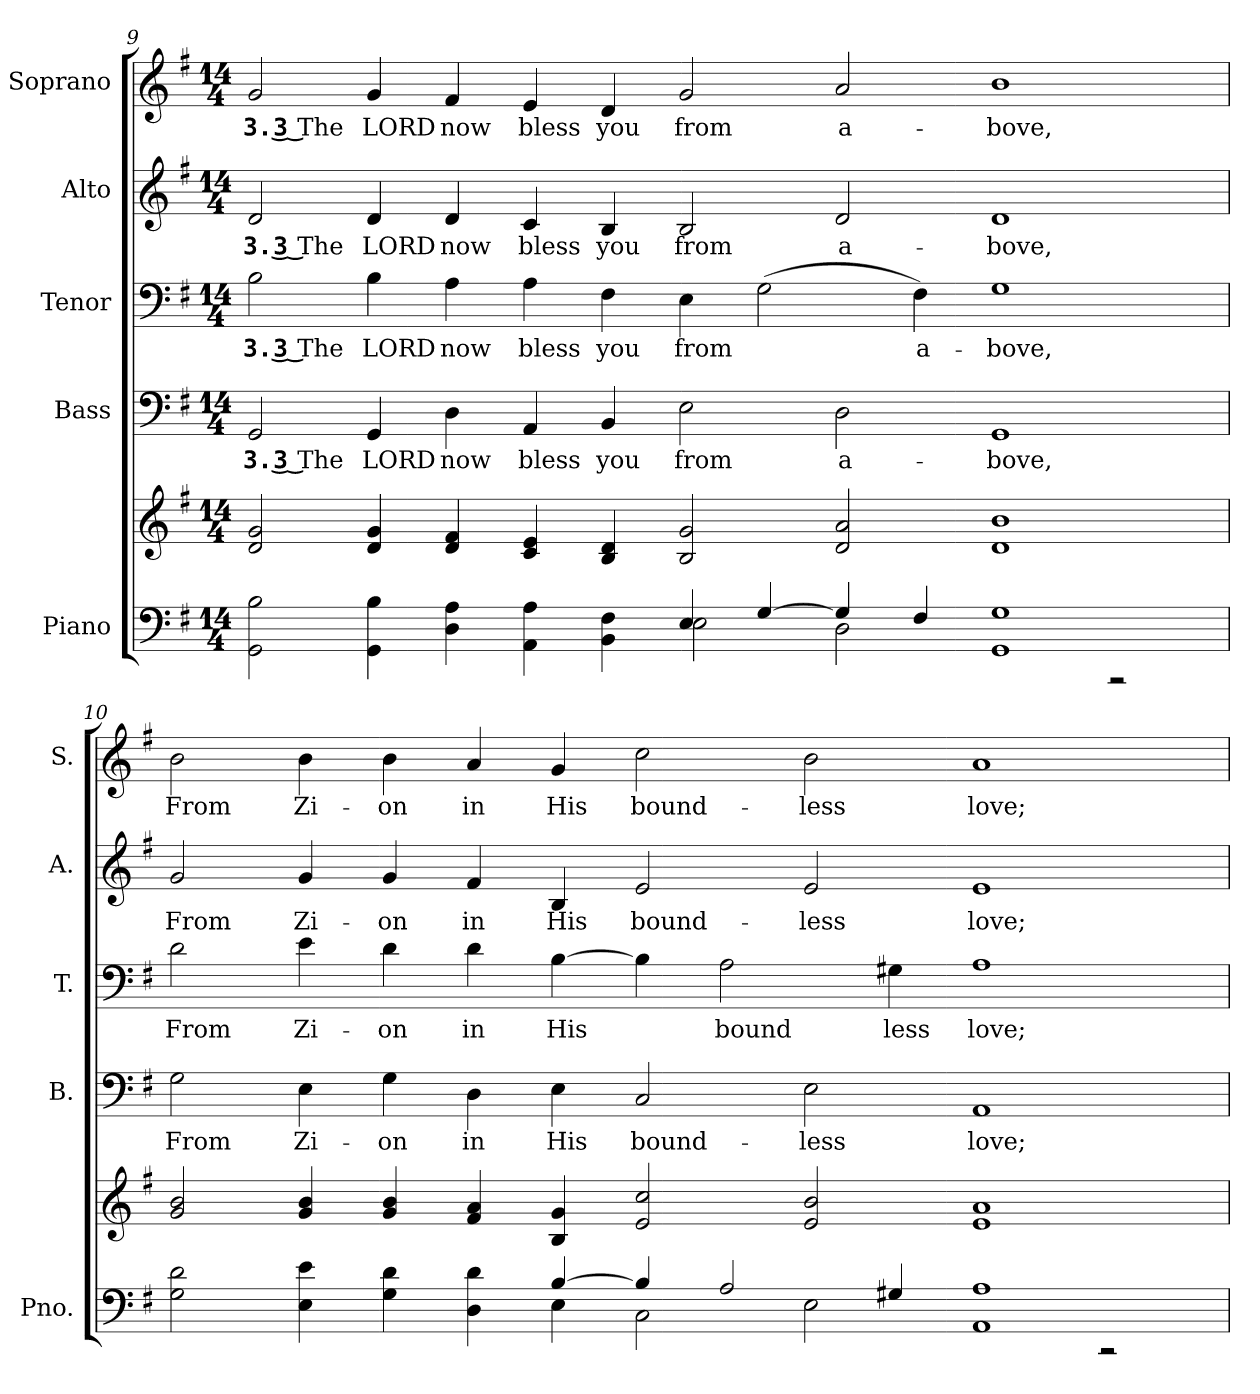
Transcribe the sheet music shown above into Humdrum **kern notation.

**kern	**kern	**kern	**text	**kern	**text	**kern	**text	**kern	**text
*part5	*part5	*part4	*part4	*part3	*part3	*part2	*part2	*part1	*part1
*staff6	*staff5	*staff4	*staff4	*staff3	*staff3	*staff2	*staff2	*staff1	*staff1
*I"Piano	*	*I"Bass	*	*I"Tenor	*	*I"Alto	*	*I"Soprano	*
*I'Pno.	*	*I'B.	*	*I'T.	*	*I'A.	*	*I'S.	*
!!LO:PB:g=z
*clefF4	*clefG2	*clefF4	*	*clefF4	*	*clefG2	*	*clefG2	*
*k[f#]	*k[f#]	*k[f#]	*	*k[f#]	*	*k[f#]	*	*k[f#]	*
*G:	*G:	*G:	*	*G:	*	*G:	*	*G:	*
*M14/4	*M14/4	*M14/4	*	*M14/4	*	*M14/4	*	*M14/4	*
=9	=9	=9	=9	=9	=9	=9	=9	=9	=9
*^	*	*	*	*	*	*	*	*	*
!	!	!	!	!LO:LY:b:color=#000000	!	!	!	!	!	!
!	!	!	!	!	!	!LO:LY:b:color=#000000	!	!	!	!
!	!	!	!	!	!	!	!	!LO:LY:b:color=#000000	!	!
!	!	!	!	!	!	!	!	!	!	!LO:LY:b:color=#000000
2GGi\ 2Bi	1ryy	2di/ 2gi	2GGi/	3. 3 The	2Bi\	3. 3 The	2di/	3. 3 The	2gi/	3. 3 The
!	!	!	!	!LO:LY:b:color=#000000	!	!	!	!	!	!
!	!	!	!	!	!	!LO:LY:b:color=#000000	!	!	!	!
!	!	!	!	!	!	!	!	!LO:LY:b:color=#000000	!	!
!	!	!	!	!	!	!	!	!	!	!LO:LY:b:color=#000000
4GGi\ 4Bi	.	4di/ 4gi	4GGi/	LORD	4Bi\	LORD	4di/	LORD	4gi/	LORD
!	!	!	!	!LO:LY:b:color=#000000	!	!	!	!	!	!
!	!	!	!	!	!	!LO:LY:b:color=#000000	!	!	!	!
!	!	!	!	!	!	!	!	!LO:LY:b:color=#000000	!	!
!	!	!	!	!	!	!	!	!	!	!LO:LY:b:color=#000000
4Di\ 4Ai	.	4di/ 4f#i	4Di\	now	4Ai\	now	4di/	now	4f#i/	now
!	!	!	!	!LO:LY:b:color=#000000	!	!	!	!	!	!
!	!	!	!	!	!	!LO:LY:b:color=#000000	!	!	!	!
!	!	!	!	!	!	!	!	!LO:LY:b:color=#000000	!	!
!	!	!	!	!	!	!	!	!	!	!LO:LY:b:color=#000000
4AAi\ 4Ai	2ryy	4ci/ 4ei	4AAi/	bless	4Ai\	bless	4ci/	bless	4ei/	bless
!	!	!	!	!LO:LY:b:color=#000000	!	!	!	!	!	!
!	!	!	!	!	!	!LO:LY:b:color=#000000	!	!	!	!
!	!	!	!	!	!	!	!	!LO:LY:b:color=#000000	!	!
!	!	!	!	!	!	!	!	!	!	!LO:LY:b:color=#000000
4BBi\ 4F#i	.	4Bi/ 4di	4BBi/	you	4F#i\	you	4Bi/	you	4di/	you
!	!	!	!	!LO:LY:b:color=#000000	!	!	!	!	!	!
!	!	!	!	!	!	!LO:LY:b:color=#000000	!	!	!	!
!	!	!	!	!	!	!	!	!LO:LY:b:color=#000000	!	!
!	!	!	!	!	!	!	!	!	!	!LO:LY:b:color=#000000
4Ei/	2Ei\	2Bi/ 2gi	2Ei\	from	4Ei\	from	2Bi/	from	2gi/	from
[>4Gi/	.	.	.	.	(2Gi\	.	.	.	.	.
!	!	!	!	!LO:LY:b:color=#000000	!	!	!	!	!	!
!	!	!	!	!	!	!	!	!LO:LY:b:color=#000000	!	!
!	!	!	!	!	!	!	!	!	!	!LO:LY:b:color=#000000
4Gi/]	2Di\	2di/ 2ai	2Di\	a-	.	.	2di/	a-	2ai/	a-
!	!	!	!	!	!	!LO:LY:b:color=#000000	!	!	!	!
4F#i/	.	.	.	.	4F#i\)	a-	.	.	.	.
!	!	!	!	!LO:LY:b:color=#000000	!	!	!	!	!	!
!	!	!	!	!	!	!LO:LY:b:color=#000000	!	!	!	!
!	!	!	!	!	!	!	!	!LO:LY:b:color=#000000	!	!
!	!	!	!	!	!	!	!	!	!	!LO:LY:b:color=#000000
1GGi 1Gi	2ryy	1di 1bi	1GGi	-bove,	1Gi	-bove,	1di	-bove,	1bi	-bove,
.	2r	.	.	.	.	.	.	.	.	.
!!LO:PB:g=z
=10	=10	=10	=10	=10	=10	=10	=10	=10	=10	=10
!	!	!	!	!LO:LY:b:color=#000000	!	!	!	!	!	!
!	!	!	!	!	!	!LO:LY:b:color=#000000	!	!	!	!
!	!	!	!	!	!	!	!	!LO:LY:b:color=#000000	!	!
!	!	!	!	!	!	!	!	!	!	!LO:LY:b:color=#000000
2Gi\ 2di	2ryy	2gi/ 2bi	2Gi\	From	2di\	From	2gi/	From	2bi\	From
!	!	!	!	!LO:LY:b:color=#000000	!	!	!	!	!	!
!	!	!	!	!	!	!LO:LY:b:color=#000000	!	!	!	!
!	!	!	!	!	!	!	!	!LO:LY:b:color=#000000	!	!
!	!	!	!	!	!	!	!	!	!	!LO:LY:b:color=#000000
4Ei\ 4ei	2ryy	4gi/ 4bi	4Ei\	Zi-	4ei\	Zi-	4gi/	Zi-	4bi\	Zi-
!	!	!	!	!LO:LY:b:color=#000000	!	!	!	!	!	!
!	!	!	!	!	!	!LO:LY:b:color=#000000	!	!	!	!
!	!	!	!	!	!	!	!	!LO:LY:b:color=#000000	!	!
!	!	!	!	!	!	!	!	!	!	!LO:LY:b:color=#000000
4Gi\ 4di	.	4gi/ 4bi	4Gi\	-on	4di\	-on	4gi/	-on	4bi\	-on
!	!	!	!	!LO:LY:b:color=#000000	!	!	!	!	!	!
!	!	!	!	!	!	!LO:LY:b:color=#000000	!	!	!	!
!	!	!	!	!	!	!	!	!LO:LY:b:color=#000000	!	!
!	!	!	!	!	!	!	!	!	!	!LO:LY:b:color=#000000
4Di\ 4di	4ryy	4f#i/ 4ai	4Di\	in	4di\	in	4f#i/	in	4ai/	in
!	!	!	!	!LO:LY:b:color=#000000	!	!	!	!	!	!
!	!	!	!	!	!	!LO:LY:b:color=#000000	!	!	!	!
!	!	!	!	!	!	!	!	!LO:LY:b:color=#000000	!	!
!	!	!	!	!	!	!	!	!	!	!LO:LY:b:color=#000000
[>4Bi/	4Ei\	4Bi/ 4gi	4Ei\	His	[>4Bi\	His	4Bi/	His	4gi/	His
!	!	!	!	!LO:LY:b:color=#000000	!	!	!	!	!	!
!	!	!	!	!	!	!	!	!LO:LY:b:color=#000000	!	!
!	!	!	!	!	!	!	!	!	!	!LO:LY:b:color=#000000
4Bi/]	2Ci\	2ei/ 2cci	2Ci/	bound-	4Bi\]	.	2ei/	bound-	2cci\	bound-
!	!	!	!	!	!	!LO:LY:b:color=#000000	!	!	!	!
2Ai/	.	.	.	.	2Ai\	bound	.	.	.	.
!	!	!	!	!LO:LY:b:color=#000000	!	!	!	!	!	!
!	!	!	!	!	!	!	!	!LO:LY:b:color=#000000	!	!
!	!	!	!	!	!	!	!	!	!	!LO:LY:b:color=#000000
.	2Ei\	2ei/ 2bi	2Ei\	-less	.	.	2ei/	-less	2bi\	-less
!	!	!	!	!	!	!LO:LY:b:color=#000000	!	!	!	!
4G#Xi/	.	.	.	.	4G#Xi\	less	.	.	.	.
!	!	!	!	!LO:LY:b:color=#000000	!	!	!	!	!	!
!	!	!	!	!	!	!LO:LY:b:color=#000000	!	!	!	!
!	!	!	!	!	!	!	!	!LO:LY:b:color=#000000	!	!
!	!	!	!	!	!	!	!	!	!	!LO:LY:b:color=#000000
1AAi 1Ai	2ryy	1ei 1ai	1AAi	love;	1Ai	love;	1ei	love;	1ai	love;
.	2r	.	.	.	.	.	.	.	.	.
*v	*v	*	*	*	*	*	*	*	*	*
=	=	=	=	=	=	=	=	=	=
*-	*-	*-	*-	*-	*-	*-	*-	*-	*-
